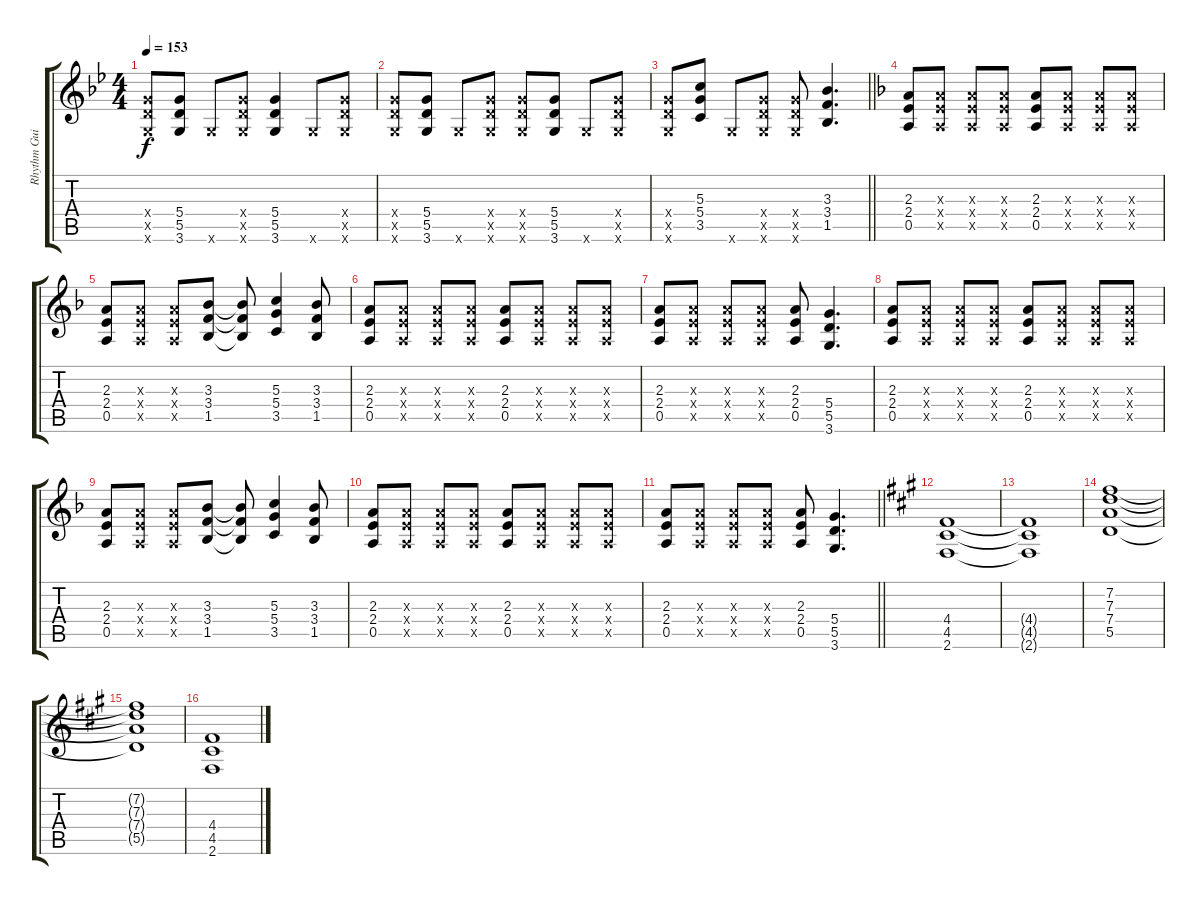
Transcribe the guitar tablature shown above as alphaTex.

\track ("Rhythm Guitar" "Rhythm Gui") {instrument distortionguitar}
\staff {score tabs}
\tuning (E4 B3 G3 D3 A2 E2) {hide}
\ts (4 4)
\tempo 153
\clef g2
\ks bb
(5.4{x} 5.5{x} 3.6{x}).8{dy f} (5.4 5.5 3.6).8 3.6{x}.8 (5.4{x} 5.5{x} 3.6{x}).8 (5.4 5.5 3.6).4 3.6{x}.8 (5.4{x} 5.5{x} 3.6{x}).8 |
(5.4{x} 5.5{x} 3.6{x}).8 (5.4 5.5 3.6).8 3.6{x}.8 (5.4{x} 5.5{x} 3.6{x}).8 (5.4{x} 5.5{x} 3.6{x}).8 (5.4 5.5 3.6).8 3.6{x}.8 (5.4{x} 5.5{x} 3.6{x}).8 |
\barLineRight lightlight
(5.4{x} 5.5{x} 3.6{x}).8 (5.3 5.4 3.5).8 3.6{x}.8 (5.4{x} 5.5{x} 3.6{x}).8 (5.4{x} 5.5{x} 3.6{x}).8 (3.3 3.4 1.5).4{d} |
\ks f
(2.3 2.4 0.5).8 (2.3{x} 2.4{x} 0.5{x}).8 (2.3{x} 2.4{x} 0.5{x}).8 (2.3{x} 2.4{x} 0.5{x}).8 (2.3 2.4 0.5).8 (2.3{x} 2.4{x} 0.5{x}).8 (2.3{x} 2.4{x} 0.5{x}).8 (2.3{x} 2.4{x} 0.5{x}).8 |
(2.3 2.4 0.5).8 (2.3{x} 2.4{x} 0.5{x}).8 (2.3{x} 2.4{x} 0.5{x}).8 (3.3 3.4 1.5).8 (3.3{t} 3.4{t} 1.5{t}).8 (5.3 5.4 3.5).4 (3.3 3.4 1.5).8 |
(2.3 2.4 0.5).8 (2.3{x} 2.4{x} 0.5{x}).8 (2.3{x} 2.4{x} 0.5{x}).8 (2.3{x} 2.4{x} 0.5{x}).8 (2.3 2.4 0.5).8 (2.3{x} 2.4{x} 0.5{x}).8 (2.3{x} 2.4{x} 0.5{x}).8 (2.3{x} 2.4{x} 0.5{x}).8 |
(2.3 2.4 0.5).8 (2.3{x} 2.4{x} 0.5{x}).8 (2.3{x} 2.4{x} 0.5{x}).8 (2.3{x} 2.4{x} 0.5{x}).8 (2.3 2.4 0.5).8 (5.4 5.5 3.6).4{d} |
(2.3 2.4 0.5).8 (2.3{x} 2.4{x} 0.5{x}).8 (2.3{x} 2.4{x} 0.5{x}).8 (2.3{x} 2.4{x} 0.5{x}).8 (2.3 2.4 0.5).8 (2.3{x} 2.4{x} 0.5{x}).8 (2.3{x} 2.4{x} 0.5{x}).8 (2.3{x} 2.4{x} 0.5{x}).8 |
(2.3 2.4 0.5).8 (2.3{x} 2.4{x} 0.5{x}).8 (2.3{x} 2.4{x} 0.5{x}).8 (3.3 3.4 1.5).8 (3.3{t} 3.4{t} 1.5{t}).8 (5.3 5.4 3.5).4 (3.3 3.4 1.5).8 |
(2.3 2.4 0.5).8 (2.3{x} 2.4{x} 0.5{x}).8 (2.3{x} 2.4{x} 0.5{x}).8 (2.3{x} 2.4{x} 0.5{x}).8 (2.3 2.4 0.5).8 (2.3{x} 2.4{x} 0.5{x}).8 (2.3{x} 2.4{x} 0.5{x}).8 (2.3{x} 2.4{x} 0.5{x}).8 |
\barLineRight lightlight
(2.3 2.4 0.5).8 (2.3{x} 2.4{x} 0.5{x}).8 (2.3{x} 2.4{x} 0.5{x}).8 (2.3{x} 2.4{x} 0.5{x}).8 (2.3 2.4 0.5).8 (5.4 5.5 3.6).4{d} |
\ks a
(4.4 4.5 2.6).1 |
(4.4{t} 4.5{t} 2.6{t}).1 |
(7.2 7.3 7.4 5.5).1 |
(7.2{t} 7.3{t} 7.4{t} 5.5{t}).1 |
(4.4 4.5 2.6).1
